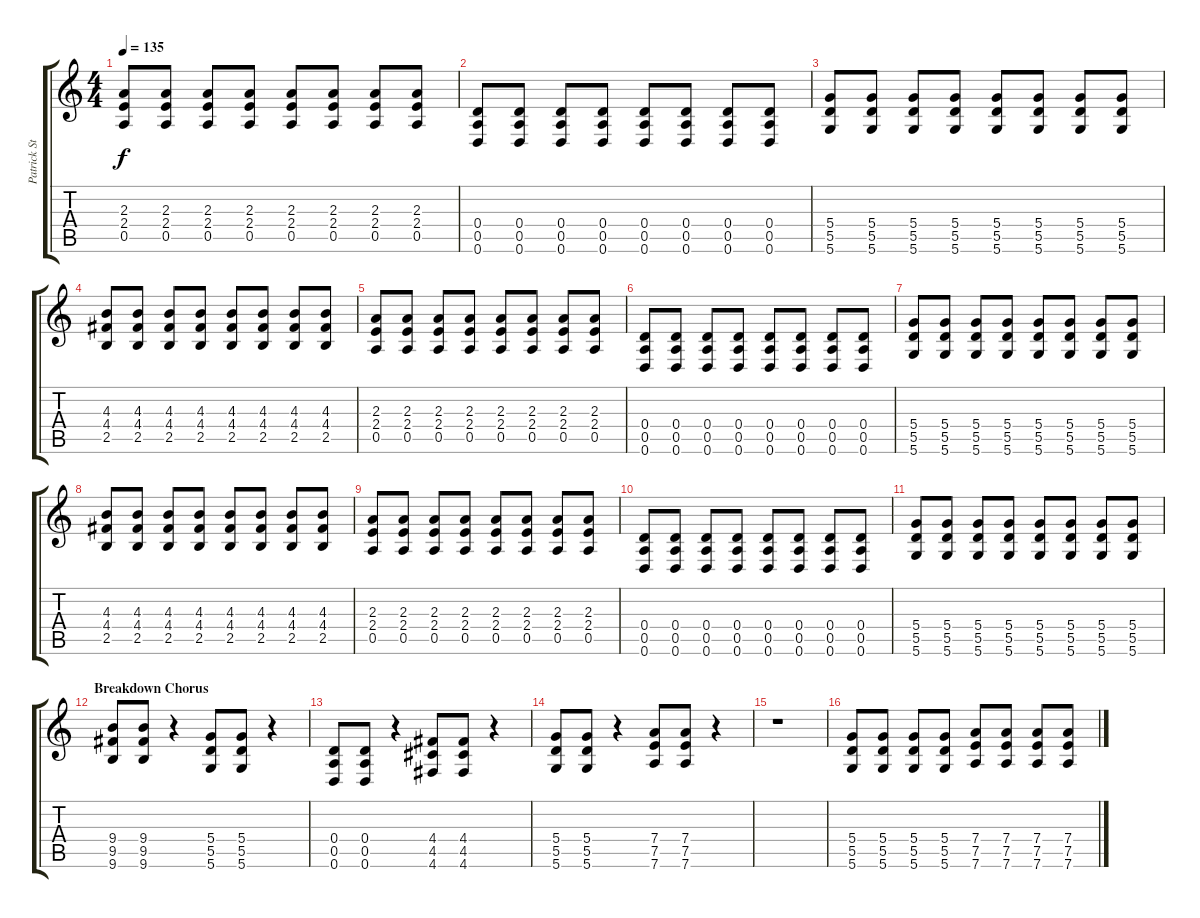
\track ("Patrick Stumph (Rythmn Guitar)" "Patrick St") {instrument overdrivenguitar}
\staff {score tabs}
\tuning (E4 B3 G3 D3 A2 D2) {hide}
\ts (4 4)
\tempo 135
\clef g2
\ks c
(2.3 2.4 0.5).8{dy f} (2.3 2.4 0.5).8 (2.3 2.4 0.5).8 (2.3 2.4 0.5).8 (2.3 2.4 0.5).8 (2.3 2.4 0.5).8 (2.3 2.4 0.5).8 (2.3 2.4 0.5).8 |
(0.4 0.5 0.6).8 (0.4 0.5 0.6).8 (0.4 0.5 0.6).8 (0.4 0.5 0.6).8 (0.4 0.5 0.6).8 (0.4 0.5 0.6).8 (0.4 0.5 0.6).8 (0.4 0.5 0.6).8 |
(5.4 5.5 5.6).8 (5.4 5.5 5.6).8 (5.4 5.5 5.6).8 (5.4 5.5 5.6).8 (5.4 5.5 5.6).8 (5.4 5.5 5.6).8 (5.4 5.5 5.6).8 (5.4 5.5 5.6).8 |
(4.3 4.4 2.5).8 (4.3 4.4 2.5).8 (4.3 4.4 2.5).8 (4.3 4.4 2.5).8 (4.3 4.4 2.5).8 (4.3 4.4 2.5).8 (4.3 4.4 2.5).8 (4.3 4.4 2.5).8 |
(2.3 2.4 0.5).8 (2.3 2.4 0.5).8 (2.3 2.4 0.5).8 (2.3 2.4 0.5).8 (2.3 2.4 0.5).8 (2.3 2.4 0.5).8 (2.3 2.4 0.5).8 (2.3 2.4 0.5).8 |
(0.4 0.5 0.6).8 (0.4 0.5 0.6).8 (0.4 0.5 0.6).8 (0.4 0.5 0.6).8 (0.4 0.5 0.6).8 (0.4 0.5 0.6).8 (0.4 0.5 0.6).8 (0.4 0.5 0.6).8 |
(5.4 5.5 5.6).8 (5.4 5.5 5.6).8 (5.4 5.5 5.6).8 (5.4 5.5 5.6).8 (5.4 5.5 5.6).8 (5.4 5.5 5.6).8 (5.4 5.5 5.6).8 (5.4 5.5 5.6).8 |
(4.3 4.4 2.5).8 (4.3 4.4 2.5).8 (4.3 4.4 2.5).8 (4.3 4.4 2.5).8 (4.3 4.4 2.5).8 (4.3 4.4 2.5).8 (4.3 4.4 2.5).8 (4.3 4.4 2.5).8 |
(2.3 2.4 0.5).8 (2.3 2.4 0.5).8 (2.3 2.4 0.5).8 (2.3 2.4 0.5).8 (2.3 2.4 0.5).8 (2.3 2.4 0.5).8 (2.3 2.4 0.5).8 (2.3 2.4 0.5).8 |
(0.4 0.5 0.6).8 (0.4 0.5 0.6).8 (0.4 0.5 0.6).8 (0.4 0.5 0.6).8 (0.4 0.5 0.6).8 (0.4 0.5 0.6).8 (0.4 0.5 0.6).8 (0.4 0.5 0.6).8 |
(5.4 5.5 5.6).8 (5.4 5.5 5.6).8 (5.4 5.5 5.6).8 (5.4 5.5 5.6).8 (5.4 5.5 5.6).8 (5.4 5.5 5.6).8 (5.4 5.5 5.6).8 (5.4 5.5 5.6).8 |
\section ("" "Breakdown Chorus")
(9.4 9.5 9.6).8 (9.4 9.5 9.6).8 r.4 (5.4 5.5 5.6).8 (5.4 5.5 5.6).8 r.4 |
(0.4 0.5 0.6).8 (0.4 0.5 0.6).8 r.4 (4.4 4.5 4.6).8 (4.4 4.5 4.6).8 r.4 |
(5.4 5.5 5.6).8 (5.4 5.5 5.6).8 r.4 (7.4 7.5 7.6).8 (7.4 7.5 7.6).8 r.4 |
r.1 |
(5.4 5.5 5.6).8 (5.4 5.5 5.6).8 (5.4 5.5 5.6).8 (5.4 5.5 5.6).8 (7.4 7.5 7.6).8 (7.4 7.5 7.6).8 (7.4 7.5 7.6).8 (7.4 7.5 7.6).8
